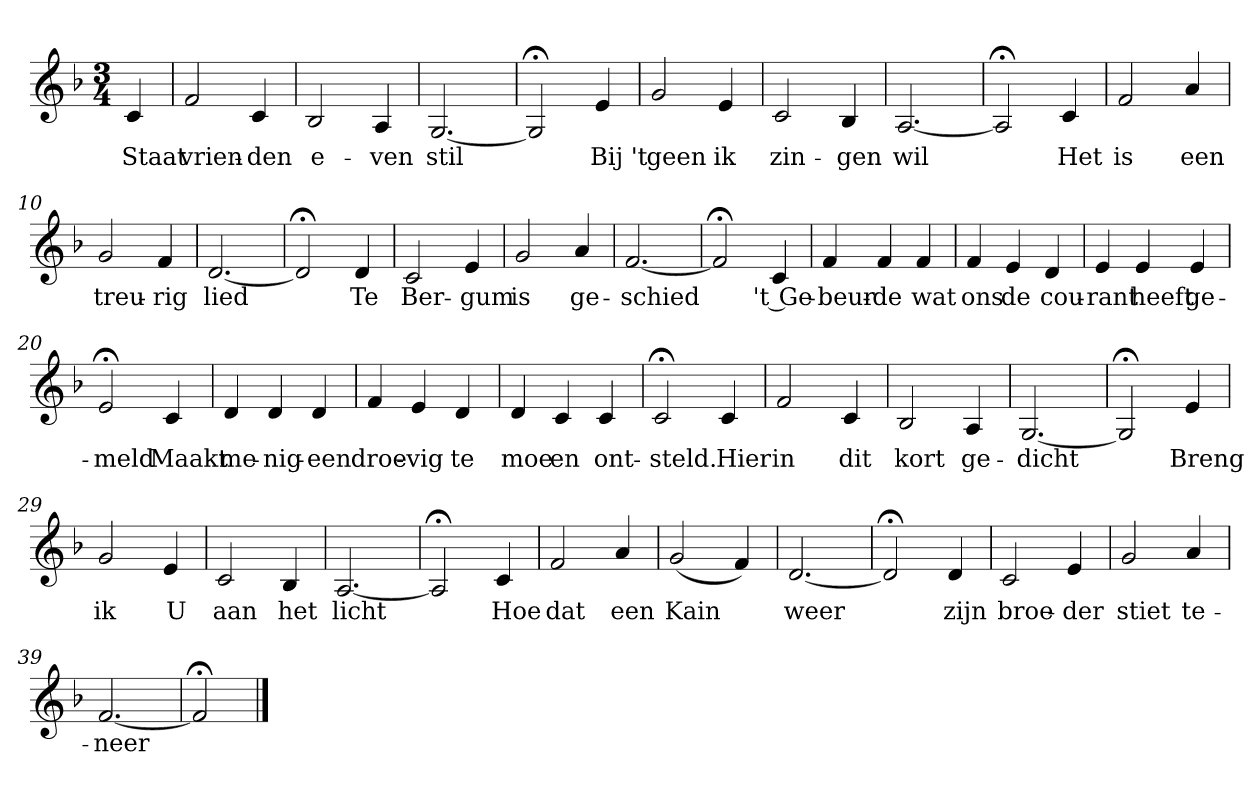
**kern	**text
*part1	*part1
*staff1	*staff1
*k[b-]	*
*F:	*
*M3/4	*
*MM120	*
=	=
4c	Staat
=1	=1
2f	vrien-
4c	-den
=2	=2
2B-	e-
4A	-ven
=3	=3
[2.G	stil
=4	=4
2G;<]	.
4e	Bij 't
=5	=5
2g	geen
4e	ik
=6	=6
2c	zin-
4B-	-gen
=7	=7
[2.A	wil
=8	=8
2A;<]	.
4c	Het
=9	=9
2f	is
4a	een
=10	=10
2g	treu-
4f	-rig
=11	=11
[2.d	lied
=12	=12
2d;<]	.
4d	Te
=13	=13
2c	Ber-
4e	-gum
=14	=14
2g	is
4a	ge-
=15	=15
[2.f	-schied
=16	=16
2f;<]	.
4c	't Ge-
=17	=17
4f	-beur-
4f	-de
4f	wat
=18	=18
4f	ons
4e	de
4d	cou-
=19	=19
4e	-rant
4e	heeft
4e	ge-
=20	=20
2e;<	-meld
4c	Maakt
=21	=21
4d	me-
4d	-nig-
4d	-een
=22	=22
4f	droe-
4e	-vig
4d	te
=23	=23
4d	moe
4c	en
4c	ont-
=24	=24
2c;<	-steld.
4c	Hier
=25	=25
2f	in
4c	dit
=26	=26
2B-	kort
4A	ge-
=27	=27
[2.G	-dicht
=28	=28
2G;<]	.
4e	Breng
=29	=29
2g	ik
4e	U
=30	=30
2c	aan
4B-	het
=31	=31
[2.A	licht
=32	=32
2A;<]	.
4c	Hoe
=33	=33
2f	dat
4a	een
=34	=34
(2g	Kain
4f)	.
=35	=35
[2.d	weer
=36	=36
2d;<]	.
4d	zijn
=37	=37
2c	broe-
4e	-der
=38	=38
2g	stiet
4a	te-
=39	=39
[2.f	-neer
=40	=40
2f;<]	.
==	==
*-	*-
